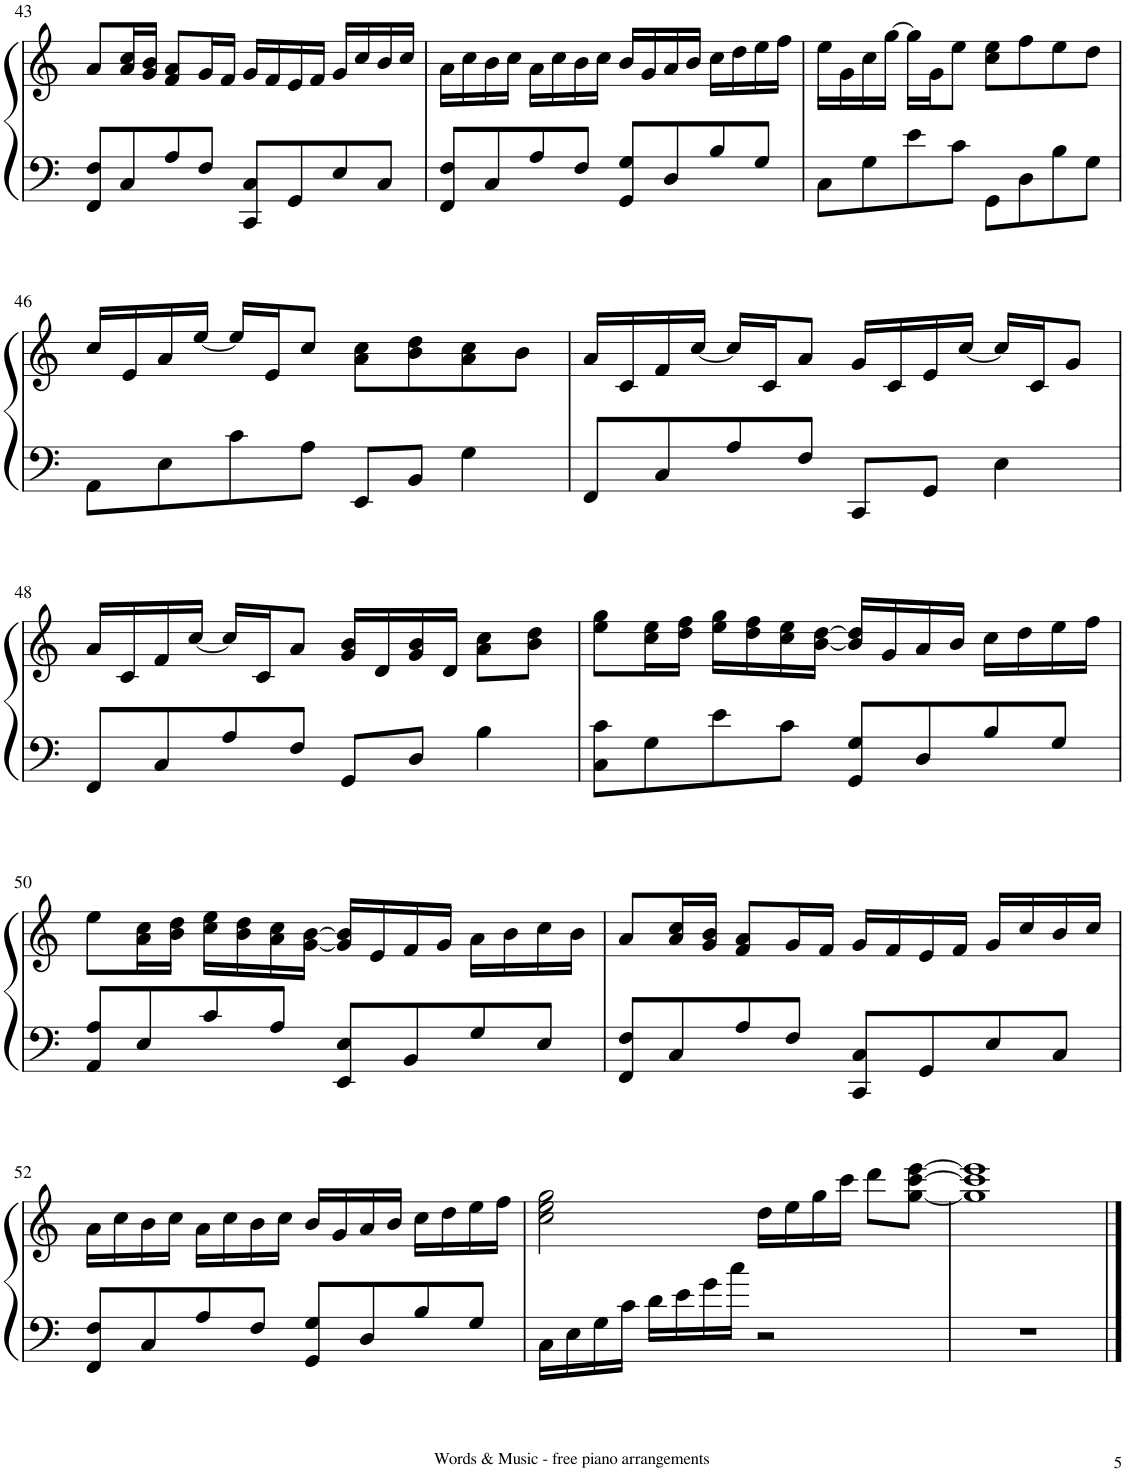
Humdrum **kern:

**kern	**kern
*part1	*part1
*staff2	*staff1
*I"Piano	*
*I'Pno	*
!!LO:PB:g=z
*clefF4	*clefG2
*k[]	*k[]
*M4/4	*M4/4
=43	=43
8FF/ 8F/L	8a/L
8C/	16a/ 16cc/L
.	16g/ 16b/JJ
8A/	8f/ 8a/L
8F/J	16g/L
.	16f/JJ
8CC/ 8C/L	16g/LL
.	16f/
8GG/	16e/
.	16f/JJ
8E/	16g/LL
.	16cc/
8C/J	16b/
.	16cc/JJ
=44	=44
8FF/ 8F/L	16a\LL
.	16cc\
8C/	16b\
.	16cc\JJ
8A/	16a\LL
.	16cc\
8F/J	16b\
.	16cc\JJ
8GG/ 8G/L	16b/LL
.	16g/
8D/	16a/
.	16b/JJ
8B/	16cc\LL
.	16dd\
8G/J	16ee\
.	16ff\JJ
=45	=45
8C\L	16ee\LL
.	16g\
8G\	16cc\
.	[16gg\JJ
8e\	16gg\LL]
.	16g\J
8c\J	8ee\J
8GG\L	8cc\ 8ee\L
8D\	8ff\
8B\	8ee\
8G\J	8dd\J
!!LO:LB:g=z
=46	=46
8AA\L	16cc/LL
.	16e/
8E\	16a/
.	[16ee/JJ
8c\	16ee/LL]
.	16e/J
8A\J	8cc/J
8EE/L	8a\ 8cc\L
8BB/J	8b\ 8dd\
4G\	8a\ 8cc\
.	8b\J
=47	=47
8FF/L	16a/LL
.	16c/
8C/	16f/
.	[16cc/JJ
8A/	16cc/LL]
.	16c/J
8F/J	8a/J
8CC/L	16g/LL
.	16c/
8GG/J	16e/
.	[16cc/JJ
4E\	16cc/LL]
.	16c/J
.	8g/J
!!LO:LB:g=z
=48	=48
8FF/L	16a/LL
.	16c/
8C/	16f/
.	[16cc/JJ
8A/	16cc/LL]
.	16c/J
8F/J	8a/J
8GG/L	16g/ 16b/LL
.	16d/
8D/J	16g/ 16b/
.	16d/JJ
4B\	8a\ 8cc\L
.	8b\ 8dd\J
=49	=49
8C\ 8c\L	8ee\ 8gg\L
8G\	16cc\ 16ee\L
.	16dd\ 16ff\JJ
8e\	16ee\ 16gg\LL
.	16dd\ 16ff\
8c\J	16cc\ 16ee\
.	[16b\ [16dd\JJ
8GG/ 8G/L	16b/] 16dd/]LL
.	16g/
8D/	16a/
.	16b/JJ
8B/	16cc\LL
.	16dd\
8G/J	16ee\
.	16ff\JJ
!!LO:LB:g=z
=50	=50
8AA/ 8A/L	8ee\L
8E/	16a\ 16cc\L
.	16b\ 16dd\JJ
8c/	16cc\ 16ee\LL
.	16b\ 16dd\
8A/J	16a\ 16cc\
.	[16g\ [16b\JJ
8EE/ 8E/L	16g/] 16b/]LL
.	16e/
8BB/	16f/
.	16g/JJ
8G/	16a\LL
.	16b\
8E/J	16cc\
.	16b\JJ
=51	=51
8FF/ 8F/L	8a/L
8C/	16a/ 16cc/L
.	16g/ 16b/JJ
8A/	8f/ 8a/L
8F/J	16g/L
.	16f/JJ
8CC/ 8C/L	16g/LL
.	16f/
8GG/	16e/
.	16f/JJ
8E/	16g/LL
.	16cc/
8C/J	16b/
.	16cc/JJ
!!LO:LB:g=z
=52	=52
8FF/ 8F/L	16a\LL
.	16cc\
8C/	16b\
.	16cc\JJ
8A/	16a\LL
.	16cc\
8F/J	16b\
.	16cc\JJ
8GG/ 8G/L	16b/LL
.	16g/
8D/	16a/
.	16b/JJ
8B/	16cc\LL
.	16dd\
8G/J	16ee\
.	16ff\JJ
=53	=53
16C\LL	2cc\ 2ee\ 2gg\
16E\	.
16G\	.
16c\JJ	.
16d\LL	.
16e\	.
16g\	.
16cc\JJ	.
2r	16dd\LL
.	16ee\
.	16gg\
.	16ccc\JJ
.	8ddd\L
.	[8gg\ [8ccc\ [8eee\J
=54	=54
1r	1gg] 1ccc] 1eee]
==	==
*-	*-
